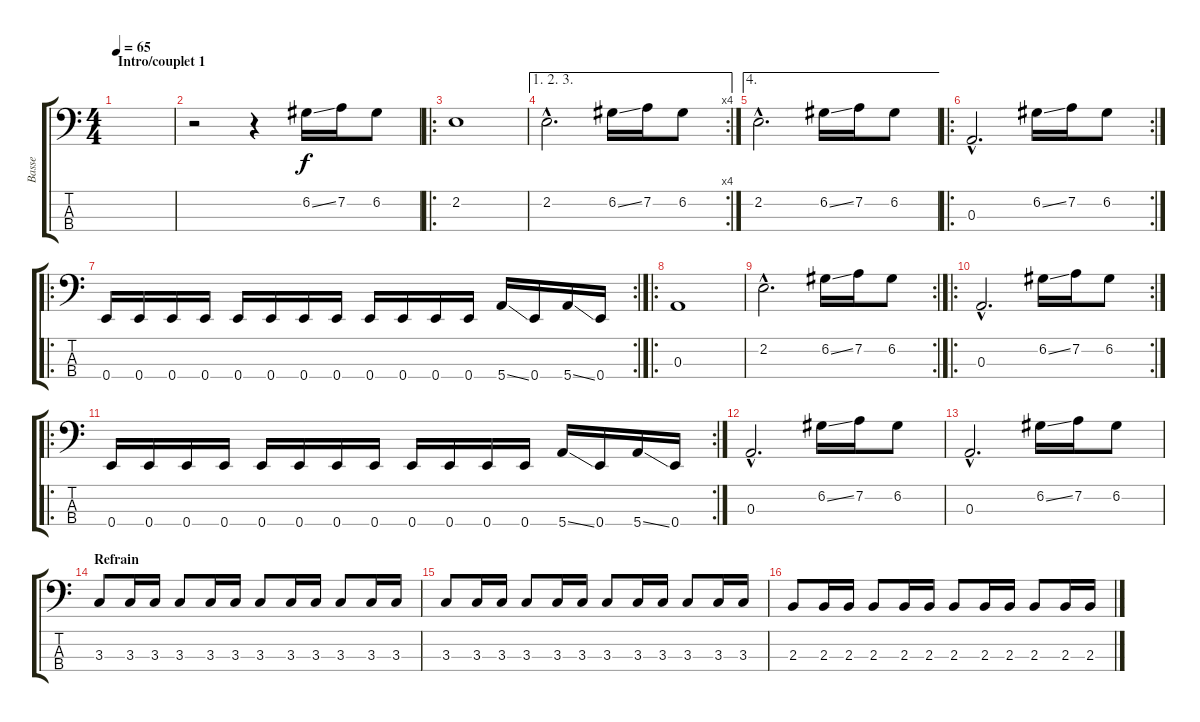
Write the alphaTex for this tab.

\track ("Basse" "Basse") {instrument electricbassfinger}
\staff {score tabs}
\tuning (G2 D2 A1 E1) {hide}
\ts (4 4)
\section ("" "Intro/couplet 1")
\tempo 65
\clef f4
\ks c
|
r.2 r.4 6.2{ss}.16 7.2.16 6.2.8 |
\ro
2.2.1 |
\ae (1 2 3)
\rc 4
2.2{hac}.2{d} 6.2{ss}.16 7.2.16 6.2.8 |
\ae 4
2.2{hac}.2{d} 6.2{ss}.16 7.2.16 6.2.8 |
\ro
\rc 2
0.3{hac}.2{d} 6.2{ss}.16 7.2.16 6.2.8 |
\ro
\rc 2
0.4.16 0.4.16 0.4.16 0.4.16 0.4.16 0.4.16 0.4.16 0.4.16 0.4.16 0.4.16 0.4.16 0.4.16 5.4{ss}.16 0.4.16 5.4{ss}.16 0.4.16 |
\ro
0.3.1 |
\rc 2
2.2{hac}.2{d} 6.2{ss}.16 7.2.16 6.2.8 |
\ro
\rc 2
0.3{hac}.2{d} 6.2{ss}.16 7.2.16 6.2.8 |
\ro
\rc 2
0.4.16 0.4.16 0.4.16 0.4.16 0.4.16 0.4.16 0.4.16 0.4.16 0.4.16 0.4.16 0.4.16 0.4.16 5.4{ss}.16 0.4.16 5.4{ss}.16 0.4.16 |
0.3{hac}.2{d} 6.2{ss}.16 7.2.16 6.2.8 |
0.3{hac}.2{d} 6.2{ss}.16 7.2.16 6.2.8 |
\section ("" "Refrain")
3.3.8 3.3.16 3.3.16 3.3.8 3.3.16 3.3.16 3.3.8 3.3.16 3.3.16 3.3.8 3.3.16 3.3.16 |
3.3.8 3.3.16 3.3.16 3.3.8 3.3.16 3.3.16 3.3.8 3.3.16 3.3.16 3.3.8 3.3.16 3.3.16 |
2.3.8 2.3.16 2.3.16 2.3.8 2.3.16 2.3.16 2.3.8 2.3.16 2.3.16 2.3.8 2.3.16 2.3.16
